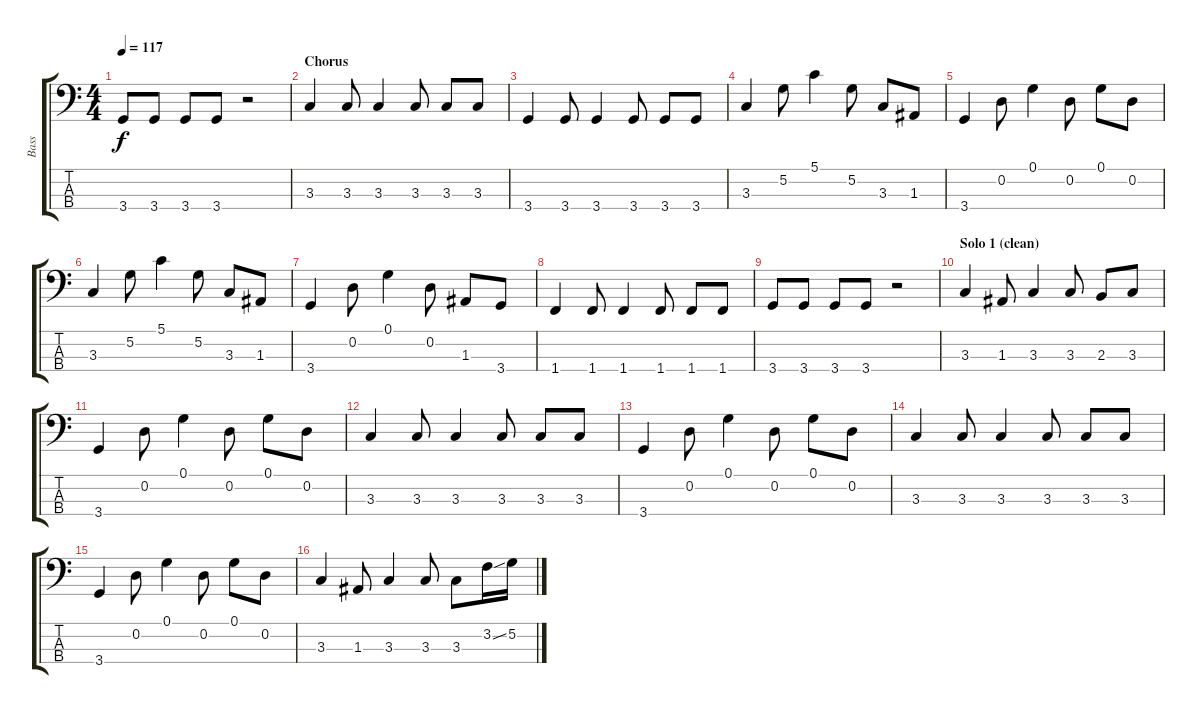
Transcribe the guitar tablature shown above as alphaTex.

\track ("Bass" "Bass") {instrument electricbasspick}
\staff {score tabs}
\tuning (G2 D2 A1 E1) {hide}
\ts (4 4)
\tempo 117
\clef f4
\ks c
3.4.8{dy f} 3.4.8 3.4.8 3.4.8 r.2 |
\section ("" "Chorus")
3.3.4 3.3.8 3.3.4 3.3.8 3.3.8 3.3.8 |
3.4.4 3.4.8 3.4.4 3.4.8 3.4.8 3.4.8 |
3.3.4 5.2.8 5.1.4 5.2.8 3.3.8 1.3.8 |
3.4.4 0.2.8 0.1.4 0.2.8 0.1.8 0.2.8 |
3.3.4 5.2.8 5.1.4 5.2.8 3.3.8 1.3.8 |
3.4.4 0.2.8 0.1.4 0.2.8 1.3.8 3.4.8 |
1.4.4 1.4.8 1.4.4 1.4.8 1.4.8 1.4.8 |
3.4.8 3.4.8 3.4.8 3.4.8 r.2 |
\section ("" "Solo 1 (clean)")
3.3.4 1.3.8 3.3.4 3.3.8 2.3.8 3.3.8 |
3.4.4 0.2.8 0.1.4 0.2.8 0.1.8 0.2.8 |
3.3.4 3.3.8 3.3.4 3.3.8 3.3.8 3.3.8 |
3.4.4 0.2.8 0.1.4 0.2.8 0.1.8 0.2.8 |
3.3.4 3.3.8 3.3.4 3.3.8 3.3.8 3.3.8 |
3.4.4 0.2.8 0.1.4 0.2.8 0.1.8 0.2.8 |
3.3.4 1.3.8 3.3.4 3.3.8 3.3.8 3.2{ss}.16 5.2.16
